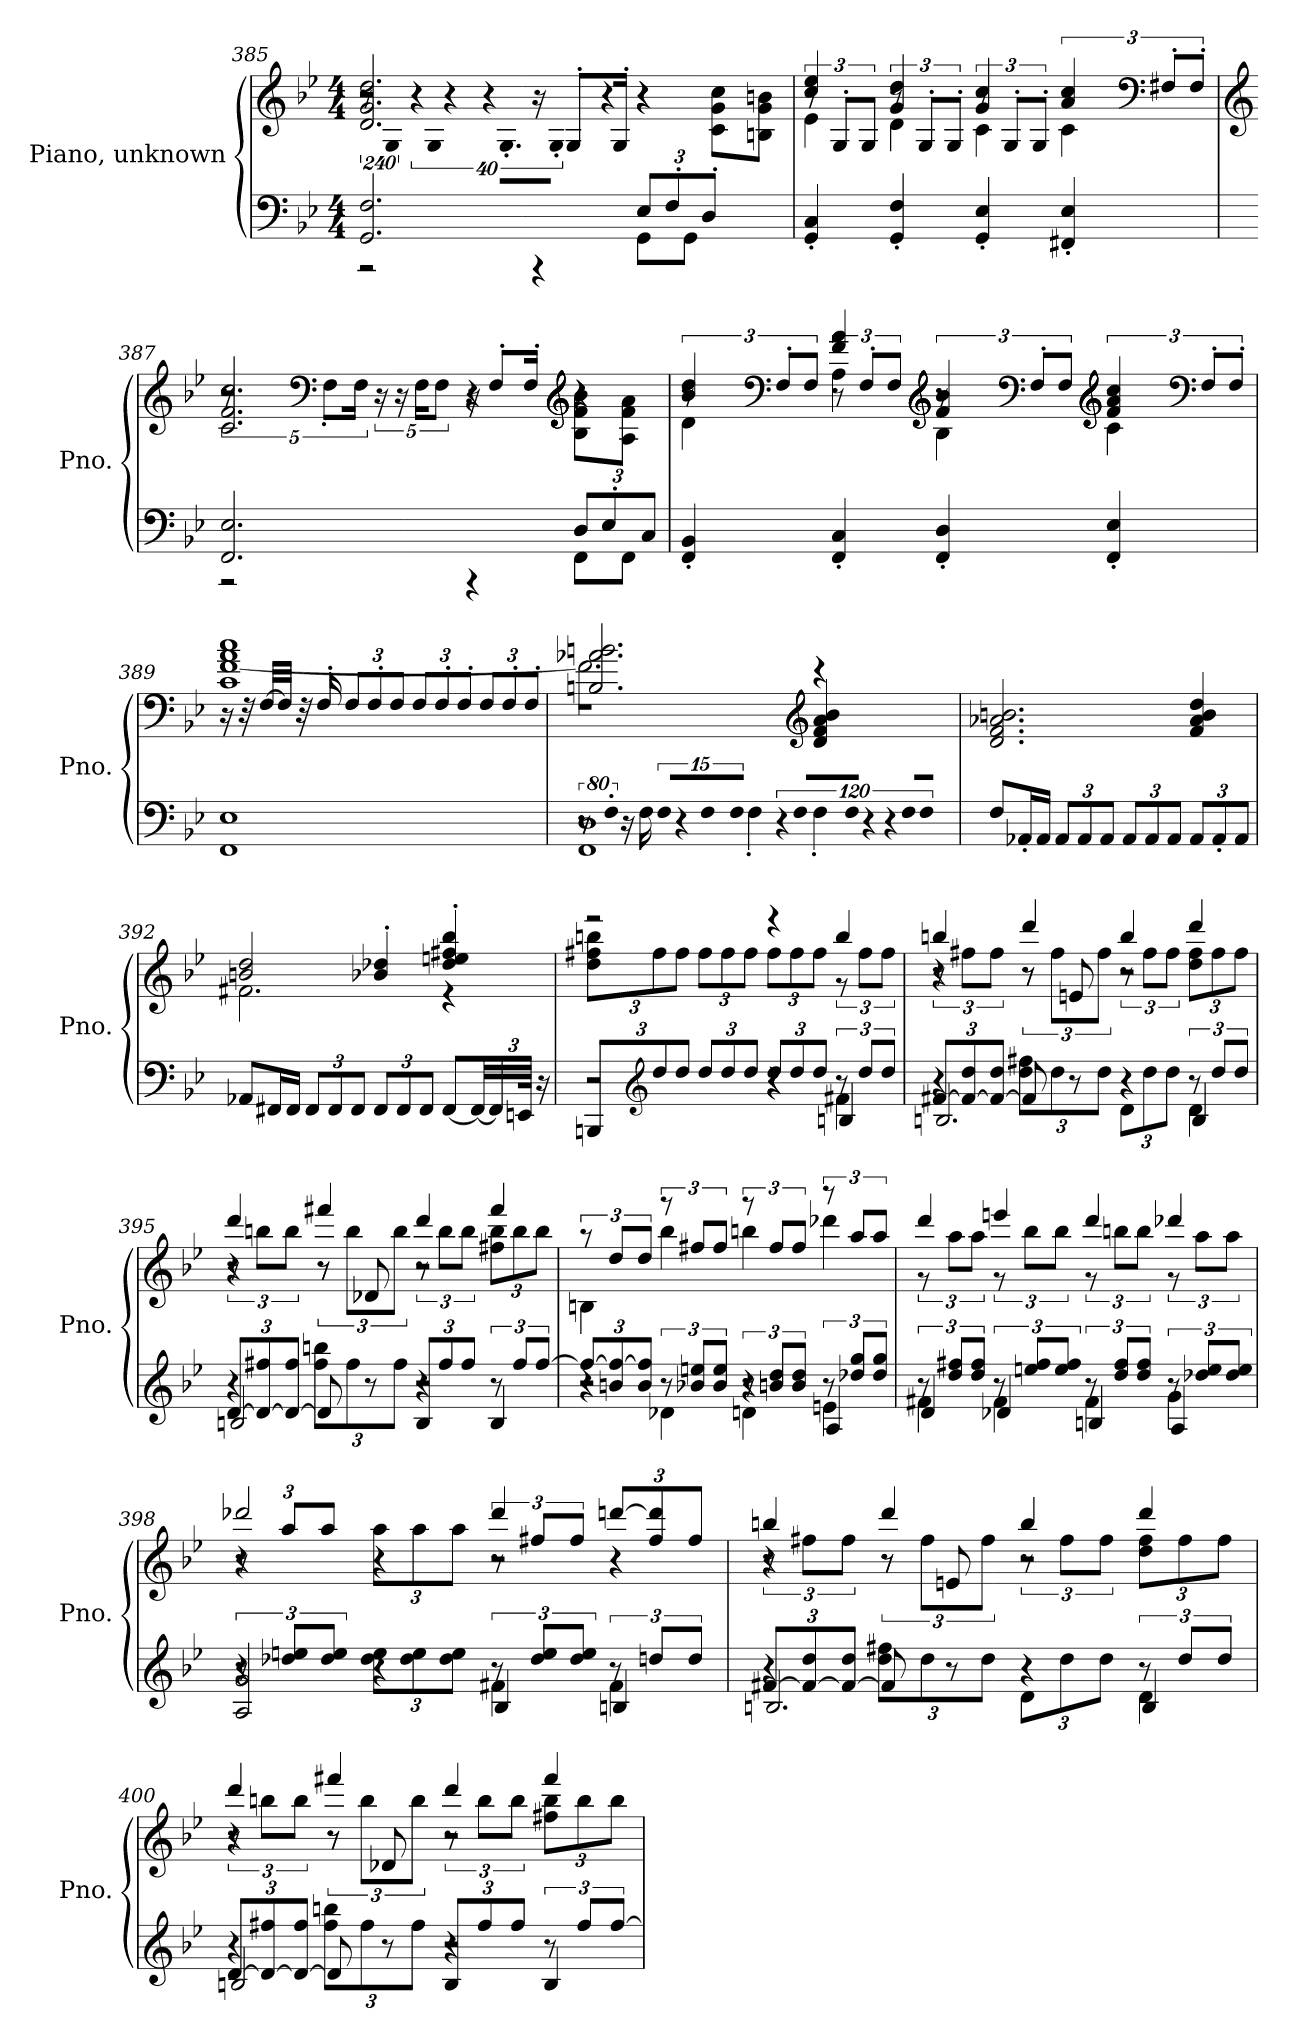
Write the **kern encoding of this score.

**kern	**kern
*part1	*part1
*staff2	*staff1
*I"Piano, unknown	*
*I'Pno.	*
*clefF4	*clefG2
*k[b-e-]	*k[b-e-]
*M4/4	*M4/4
=385	=385
*^	*^
!	!	!	!LO:N:vis=16
*	*	*	*^
2.GG/ 2.F/	2r	2.d/ 2.g/ 2.dd/	1920%137r	2r
!	!	!	!LO:N:vis=16	!
.	.	.	1920%137G\	.
!	!	!	!LO:N:vis=32	!
.	.	.	640%23r	.
!	!	!	!LO:N:vis=32	!
.	.	.	640%23G\	.
!	!	!	!LO:N:vis=16	!
.	.	.	1920%137r	.
!	!	!	!LO:N:vis=32	!
.	.	.	640%23r	.
!	!	!	!LO:N:vis=16.	!
.	.	.	960%103G'\LL	.
!	!	!	!LO:N:vis=16	!
.	.	.	1920%137G'\JJ	.
.	4r	.	.	16r
.	.	.	4r	.
.	.	.	.	8G'/L
.	.	.	.	16G'/Jk
*Xbrackettup	*	*	*	*
12E-/L	8GG\L	4r	.	4r
.	.	.	8c\ 8g\ 8cc\L	.
12F'/	.	.	.	.
.	8GG\J	.	.	.
.	.	.	8Bn\ 8g\ 8bn\J	.
12D'/J	.	.	.	.
1920ryy	1920ryy	1920ryy	.	1920ryy
*v	*v	*	*	*
!!LO:LB:g=z	!!	!!
=386	=386	=386	=386
4GG/' 4C/'	4cc/ 4ee-/	4e-\	12r
.	.	.	12G'/L
.	.	.	12G/J
4GG/' 4F/'	4g/ 4dd/	4d\	12r
.	.	.	12G'/L
.	.	.	12G'/J
4GG/' 4E-/'	4g/ 4cc/	4c\	12r
.	.	.	12G'/L
.	.	.	12G'/J
4FF#X/' 4E-/'	4a/ 4cc/	4c\	12r
*	*clefF4	*	*
.	.	.	12F#X'/L
.	.	.	12F#'/J
=387	=387	=387	=387
*	*clefG2	*	*
*^	*	*	*
2.FF/ 2.E-/	2r	2.c/ 2.f/ 2.cc/	10r	2r
*	*	*clefF4	*	*
.	.	.	10F'\L	.
.	.	.	20F\Jk	.
.	.	.	20r	.
.	.	.	20r	.
.	.	.	20F\KL	.
.	.	.	10F\J	.
.	4r	.	4r	16r
.	.	.	.	8F'/L
.	.	.	.	16F'/Jk
*	*	*clefG2	*	*
12D/L	8FF\L	4r	8B-\ 8f\ 8b-\L	4r
12E-'/	.	.	.	.
.	8FF\J	.	8A\ 8f\ 8a\J	.
12C/J	.	.	.	.
*v	*v	*	*	*
!!LO:LB:g=z	!!	!!
=388	=388	=388	=388
4FF/' 4BB-/'	4b-/ 4dd/	4d\	12r
*	*clefF4	*	*
.	.	.	12F'/L
.	.	.	12F/J
4FF/' 4C/'	4f/ 4a/	4A\	12r
.	.	.	12F'/L
.	.	.	12F/J
*	*clefG2	*	*
4FF/' 4D/'	4f/ 4b-/	4B-\	12r
*	*clefF4	*	*
.	.	.	12F'/L
.	.	.	12F/J
*	*clefG2	*	*
4FF/' 4E-/'	4f/ 4a/ 4cc/	4c\	12r
*	*clefF4	*	*
.	.	.	12F'/L
.	.	.	12F'/J
=389	=389	=389	=389
1FF 1E-	1c 1a 1cc	[1f	16r
.	.	.	32r
.	.	.	[32F/LLL
.	.	.	32F/JJJ]
.	.	.	32r
.	.	.	16F'/
*	*	*	*Xbrackettup
.	.	.	12F/L
.	.	.	12F'/
.	.	.	12F/J
.	.	.	12F/L
.	.	.	12F'/
.	.	.	12F'/J
.	.	.	12F/L
.	.	.	12F'/
.	.	.	12F'/J
!!LO:PB:g=z	!!	!!
=390	=390	=390	=390
*brackettup	*	*	*
!LO:N:vis=8	!	!	!
*^	*	*	*
*	*^	*	*	*
*	*	*^	*	*	*
640%71r	8r	1D	1FF	1r	2.f\]	2.Bn/ 2.a-X/ 2.bn/
!LO:N:vis=8	!	!	!	!	!	!
640%71F'/	.	.	.	.	.	.
.	16r	.	.	.	.	.
.	16F\	.	.	.	.	.
1920ryy	.	.	.	.	.	.
!LO:N:vis=8	!	!	!	!	!	!
640%71F/L	.	.	.	.	.	.
.	4r	.	.	.	.	.
!LO:N:vis=8	!	!	!	!	!	!
640%71F/	.	.	.	.	.	.
!LO:N:vis=16	!	!	!	!	!	!
1920%107F/Jk	.	.	.	.	.	.
!LO:N:vis=16	!	!	!	!	!	!
1920%107r	4F'\	.	.	.	.	.
!LO:N:vis=8	!	!	!	!	!	!
640%71F/L	.	.	.	.	.	.
!LO:N:vis=16	!	!	!	!	!	!
1920%107F/Jk	.	.	.	.	.	.
!LO:N:vis=16	!	!	!	!	!	!
1920%107r	.	.	.	.	.	.
*	*	*	*	*clefG2	*	*
.	4F'\	.	.	.	4r	4d/ 4f/ 4a-/ 4b/
!LO:N:vis=16	!	!	!	!	!	!
1920%107r	.	.	.	.	.	.
!LO:N:vis=16	!	!	!	!	!	!
1920%107F/KL	.	.	.	.	.	.
!LO:N:vis=8	!	!	!	!	!	!
640%71F/J	.	.	.	.	.	.
.	1920ryy	1920ryy	1920ryy	1920ryy	1920ryy	1920ryy
*v	*v	*v	*v	*	*	*
*	*v	*v	*v
=391	=391
8F/L	2.d/ 2.f/ 2.a-X/ 2.bn/
16AA-X'/L	.
16AA-/JJ	.
*Xbrackettup	*
12AA-/L	.
12AA-/	.
12AA-/J	.
12AA-/L	.
12AA-/	.
12AA-/J	.
12AA-/L	4f/ 4a-/ 4b/ 4dd/
12AA-'/	.
12AA-/J	.
!!LO:LB:g=z
=392	=392
*	*^
8AA-X/L	2bn/ 2dd/	2.f#X\
16FF#X/L	.	.
16FF#/JJ	.	.
12FF#/L	.	.
12FF#/	.	.
12FF#/J	.	.
12FF#/L	4b-X/' 4dd-X/'	.
12FF#/	.	.
12FF#/J	.	.
[8FF#/L	4dd-/' 4een/' 4ff#X/' 4bb-/'	4r
32FF#/LL_	.	.
48FF#/]	.	.
96EEn/JJJk	.	.
16r	.	.
=393	=393	=393
*^	*	*
*	*^	*	*
12BBBn/L	2r	2r	2r	12dd\ 12ff#X\ 12bbn\L
*clefG2	*	*	*	*
12dd/	.	.	.	12ff#\
12dd/J	.	.	.	12ff#\J
12dd/L	.	.	.	12ff#\L
12dd/	.	.	.	12ff#\
12dd/J	.	.	.	12ff#\J
12dd/L	4r	4r	4r	12ff#\L
12dd/	.	.	.	12ff#\
12dd/J	.	.	.	12ff#\J
*brackettup	*	*	*	*brackettup
12r	4f#X\	4Bn/	4bb/	12r
12dd/L	.	.	.	12ff#\L
12dd/J	.	.	.	12ff#\J
*	*	*	*v	*v
!!LO:LB:g=z
=394	=394	=394	=394
*Xbrackettup	*	*	*
*	*	*	*^
*	*	*	*	*^
[12f#X/L	4r	2.Bn/	4r	12r	4bbn/
12f#/_ 12dd/	.	.	.	12ff#X\L	.
12f#/_ 12dd/J	.	.	.	12ff#\J	.
8f#/]	12dd\ 12ff#X\L	.	4ddd/	12r	8r
.	12dd\	.	.	12ff#\L	.
8r	.	.	.	.	8en/
.	12dd\J	.	.	12ff#\J	.
4r	12d\L	.	4bb/	12r	2r
.	12dd\	.	.	12ff#\L	.
.	12dd\J	.	.	12ff#\J	.
*brackettup	*	*	*	*Xbrackettup	*
12r	4d\	4B/	4ddd/	12dd\ 12ff#\L	.
12dd/L	.	.	.	12ff#\	.
12dd/J	.	.	.	12ff#\J	.
=395	=395	=395	=395	=395	=395
*Xbrackettup	*	*	*	*brackettup	*
[12d/L	4r	2Bn/	4r	12r	4ddd/
12d/_ 12ff#X/	.	.	.	12bbn\L	.
12d/_ 12ff#/J	.	.	.	12bb\J	.
8d/]	12ff#\ 12bbn\L	.	4fff#X/	12r	8r
.	12ff#\	.	.	12bb\L	.
8r	.	.	.	.	8d-X/
.	12ff#\J	.	.	12bb\J	.
12B/L	2r	4r	4ddd/	12r	2r
12ff#/	.	.	.	12bb\L	.
12ff#/J	.	.	.	12bb\J	.
*brackettup	*	*	*	*Xbrackettup	*
12r	.	4B/	4fff#/	12ff#X\ 12bb\L	.
12ff#/L	.	.	.	12bb\	.
[12ff#/J	.	.	.	12bb\J	.
*	*	*	*v	*v	*v
!!LO:LB:g=z
=396	=396	=396	=396
*Xbrackettup	*	*	*brackettup
*	*	*	*^
12ff#/L_	4r	2r	12r	4Bn\
12bn/ 12ff#/_	.	.	12dd/L	.
12b/ 12ff#/]J	.	.	12dd/J	.
*brackettup	*	*	*	*
12r	4d-X\	.	12r	4bb-\
12b-X/ 12een/L	.	.	12ff#X/L	.
12b-/ 12ee/J	.	.	12ff#/J	.
12r	4dn\	4r	12r	4bbn\
12bn/ 12dd/L	.	.	12ff#/L	.
12b/ 12dd/J	.	.	12ff#/J	.
12r	4en\	4A/	12r	4ddd-X\
12dd-X/ 12gg/L	.	.	12aa/L	.
12dd-/ 12gg/J	.	.	12aa/J	.
=397	=397	=397	=397	=397
12r	4f#X\	4d/	4ddd/	12r
12dd/ 12ff#X/L	.	.	.	12aa\L
12dd/ 12ff#/J	.	.	.	12aa\J
12r	4f#\	4d-X/	4eeen/	12r
12een/ 12ff#/L	.	.	.	12bb-\L
12ee/ 12ff#/J	.	.	.	12bb-\J
12r	4f#\	4Bn/	4ddd/	12r
12dd/ 12ff#/L	.	.	.	12bbn\L
12dd/ 12ff#/J	.	.	.	12bb\J
12r	4g\	4A/	4ddd-X/	12r
12dd-X/ 12ee/L	.	.	.	12aa\L
12dd-/ 12ee/J	.	.	.	12aa\J
!!LO:LB:g=z
=398	=398	=398	=398	=398
*	*	*	*	*^
12r	4r	2A/ 2g/	2ddd-X/	4r	12r
12dd-X/ 12een/L	.	.	.	.	12aa/L
12dd-/ 12ee/J	.	.	.	.	12aa/J
*	*Xbrackettup	*	*	*Xbrackettup	*
4r	12dd-\ 12ee\L	.	.	12aa\L	4r
.	12dd-\ 12ee\	.	.	12aa\	.
.	12dd-\ 12ee\J	.	.	12aa\J	.
*brackettup	*	*	*	*	*brackettup
12r	4f#X\	4B-/	4ddd-/	2r	12r
12dd-/ 12ee/L	.	.	.	.	12ff#X/L
12dd-/ 12ee/J	.	.	.	.	12ff#/J
*	*	*	*	*	*Xbrackettup
12r	4f#\	4Bn/	4r	.	[12dddn/L
12ddn/L	.	.	.	.	12ff#/ 12ddd/]
12dd/J	.	.	.	.	12ff#/J
=399	=399	=399	=399	=399	=399
*Xbrackettup	*	*	*	*brackettup	*
[12f#X/L	4r	2.Bn/	4r	12r	4bbn/
12f#/_ 12dd/	.	.	.	12ff#X\L	.
12f#/_ 12dd/J	.	.	.	12ff#\J	.
8f#/]	12dd\ 12ff#X\L	.	4ddd/	12r	8r
.	12dd\	.	.	12ff#\L	.
8r	.	.	.	.	8en/
.	12dd\J	.	.	12ff#\J	.
4r	12d\L	.	4bb/	12r	2r
.	12dd\	.	.	12ff#\L	.
.	12dd\J	.	.	12ff#\J	.
*brackettup	*	*	*	*Xbrackettup	*
12r	4d\	4B/	4ddd/	12dd\ 12ff#\L	.
12dd/L	.	.	.	12ff#\	.
12dd/J	.	.	.	12ff#\J	.
!!LO:LB:g=z	!!	!!
=400	=400	=400	=400	=400	=400
*Xbrackettup	*	*	*	*brackettup	*
[12d/L	4r	2Bn/	4r	12r	4ddd/
12d/_ 12ff#X/	.	.	.	12bbn\L	.
12d/_ 12ff#/J	.	.	.	12bb\J	.
8d/]	12ff#\ 12bbn\L	.	4fff#X/	12r	8r
.	12ff#\	.	.	12bb\L	.
8r	.	.	.	.	8d-X/
.	12ff#\J	.	.	12bb\J	.
12B/L	2r	4r	4ddd/	12r	2r
12ff#/	.	.	.	12bb\L	.
12ff#/J	.	.	.	12bb\J	.
*brackettup	*	*	*	*Xbrackettup	*
12r	.	4B/	4fff#/	12ff#X\ 12bb\L	.
12ff#/L	.	.	.	12bb\	.
[12ff#/J	.	.	.	12bb\J	.
*v	*v	*v	*	*	*
*	*v	*v	*v
=	=
*-	*-
